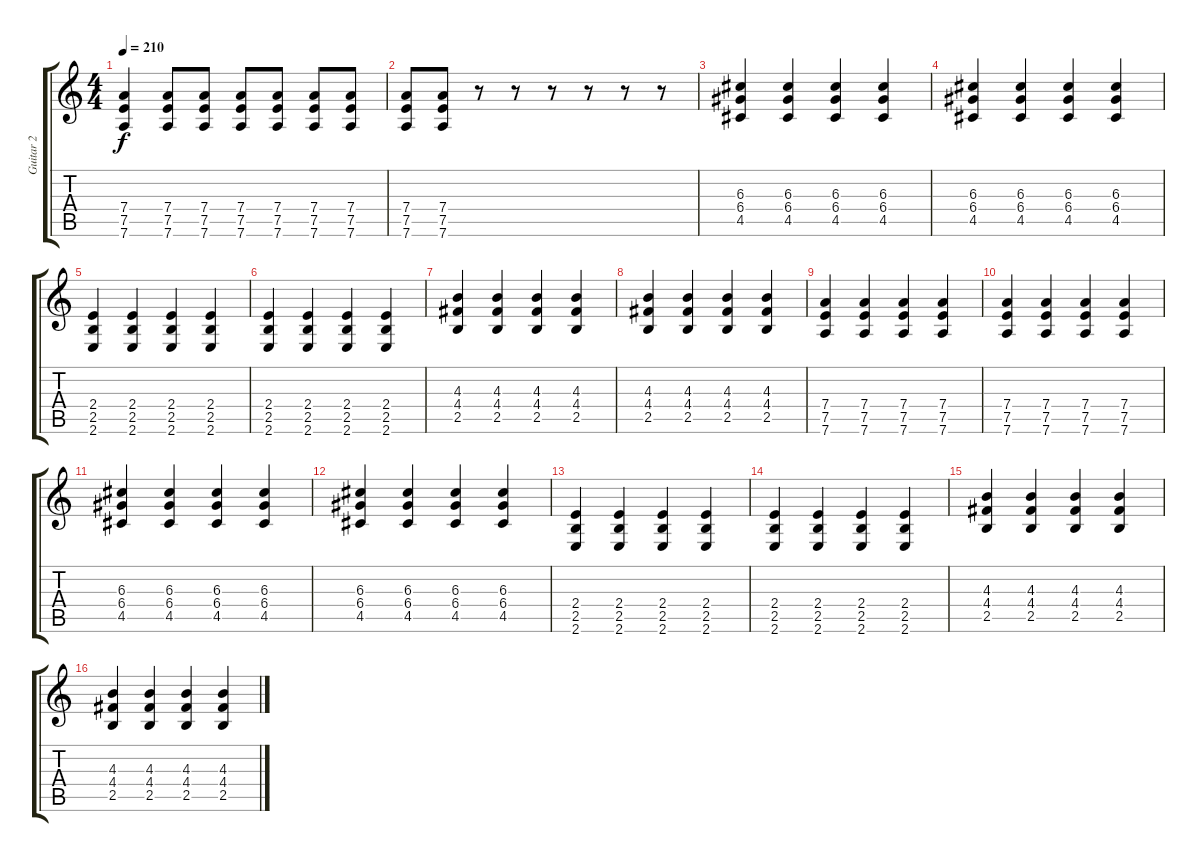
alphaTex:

\track ("Guitar 2" "Guitar 2") {instrument overdrivenguitar}
\staff {score tabs}
\tuning (E4 B3 G3 D3 A2 D2) {hide}
\ts (4 4)
\tempo 210
\clef g2
\ks c
(7.4 7.5 7.6).4{dy f} (7.4 7.5 7.6).8 (7.4 7.5 7.6).8 (7.4 7.5 7.6).8 (7.4 7.5 7.6).8 (7.4 7.5 7.6).8 (7.4 7.5 7.6).8 |
(7.4 7.5 7.6).8 (7.4 7.5 7.6).8 r.8 r.8 r.8 r.8 r.8 r.8 |
(6.3 6.4 4.5).4 (6.3 6.4 4.5).4 (6.3 6.4 4.5).4 (6.3 6.4 4.5).4 |
(6.3 6.4 4.5).4 (6.3 6.4 4.5).4 (6.3 6.4 4.5).4 (6.3 6.4 4.5).4 |
(2.4 2.5 2.6).4 (2.4 2.5 2.6).4 (2.4 2.5 2.6).4 (2.4 2.5 2.6).4 |
(2.4 2.5 2.6).4 (2.4 2.5 2.6).4 (2.4 2.5 2.6).4 (2.4 2.5 2.6).4 |
(4.3 4.4 2.5).4 (4.3 4.4 2.5).4 (4.3 4.4 2.5).4 (4.3 4.4 2.5).4 |
(4.3 4.4 2.5).4 (4.3 4.4 2.5).4 (4.3 4.4 2.5).4 (4.3 4.4 2.5).4 |
(7.4 7.5 7.6).4 (7.4 7.5 7.6).4 (7.4 7.5 7.6).4 (7.4 7.5 7.6).4 |
(7.4 7.5 7.6).4 (7.4 7.5 7.6).4 (7.4 7.5 7.6).4 (7.4 7.5 7.6).4 |
(6.3 6.4 4.5).4 (6.3 6.4 4.5).4 (6.3 6.4 4.5).4 (6.3 6.4 4.5).4 |
(6.3 6.4 4.5).4 (6.3 6.4 4.5).4 (6.3 6.4 4.5).4 (6.3 6.4 4.5).4 |
(2.4 2.5 2.6).4 (2.4 2.5 2.6).4 (2.4 2.5 2.6).4 (2.4 2.5 2.6).4 |
(2.4 2.5 2.6).4 (2.4 2.5 2.6).4 (2.4 2.5 2.6).4 (2.4 2.5 2.6).4 |
(4.3 4.4 2.5).4 (4.3 4.4 2.5).4 (4.3 4.4 2.5).4 (4.3 4.4 2.5).4 |
(4.3 4.4 2.5).4 (4.3 4.4 2.5).4 (4.3 4.4 2.5).4 (4.3 4.4 2.5).4
